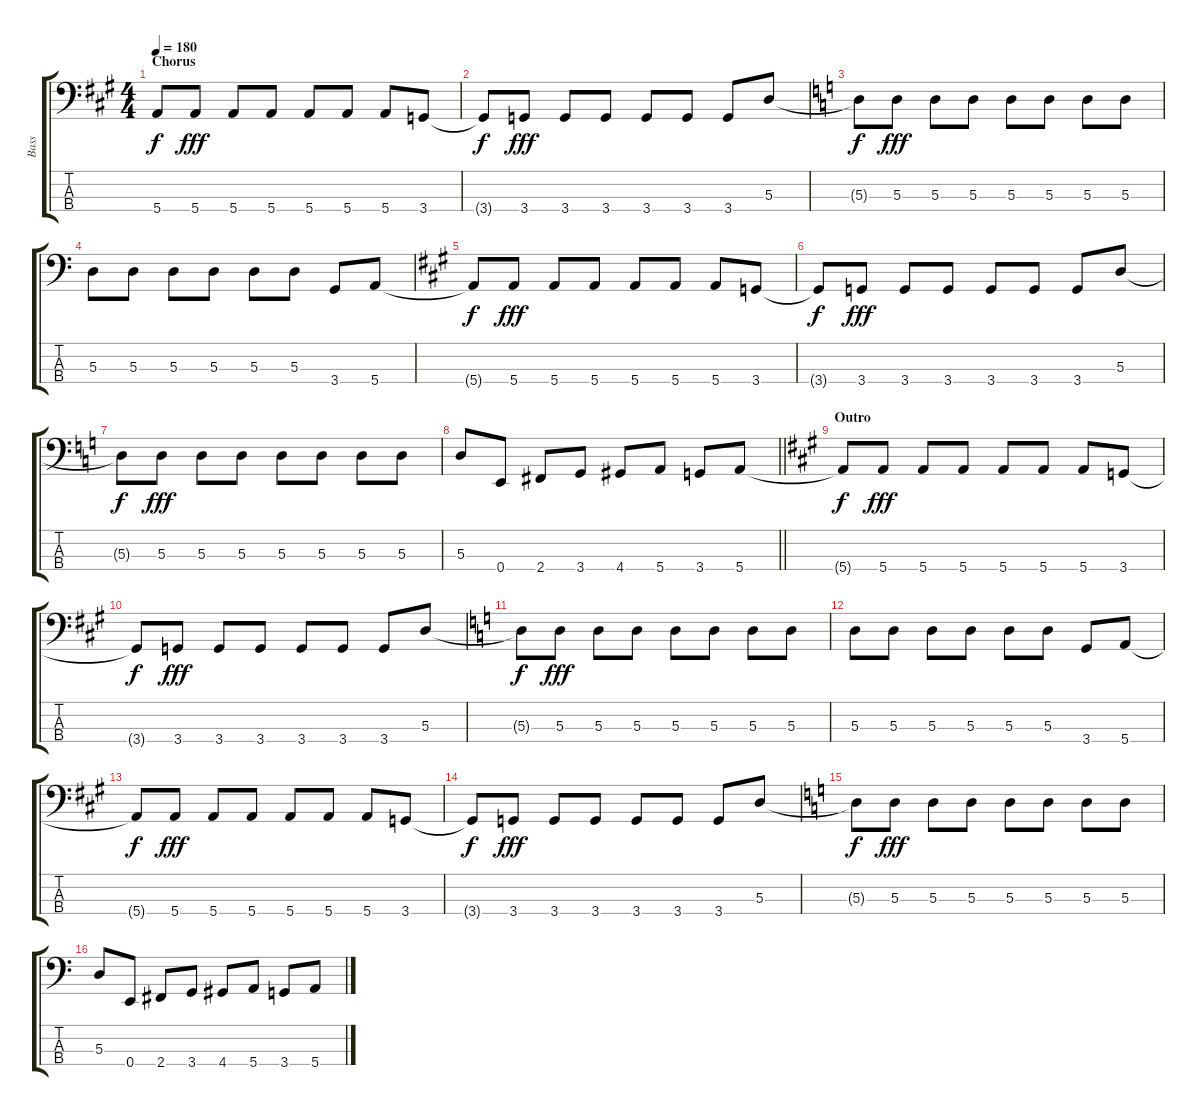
\track ("Bass" "Bass") {instrument electricbasspick}
\staff {score tabs}
\tuning (G2 D2 A1 E1) {hide}
\ts (4 4)
\section ("" "Chorus")
\tempo 180
\clef f4
\ks a
5.4{t}.8{dy f} 5.4.8{dy fff} 5.4.8 5.4.8 5.4.8 5.4.8 5.4.8 3.4.8 |
3.4{t}.8{dy f} 3.4.8{dy fff} 3.4.8 3.4.8 3.4.8 3.4.8 3.4.8 5.3.8 |
\ks c
5.3{t}.8{dy f} 5.3.8{dy fff} 5.3.8 5.3.8 5.3.8 5.3.8 5.3.8 5.3.8 |
5.3.8 5.3.8 5.3.8 5.3.8 5.3.8 5.3.8 3.4.8 5.4.8 |
\ks a
5.4{t}.8{dy f} 5.4.8{dy fff} 5.4.8 5.4.8 5.4.8 5.4.8 5.4.8 3.4.8 |
3.4{t}.8{dy f} 3.4.8{dy fff} 3.4.8 3.4.8 3.4.8 3.4.8 3.4.8 5.3.8 |
\ks c
5.3{t}.8{dy f} 5.3.8{dy fff} 5.3.8 5.3.8 5.3.8 5.3.8 5.3.8 5.3.8 |
\barLineRight lightlight
5.3.8 0.4.8 2.4.8 3.4.8 4.4.8 5.4.8 3.4.8 5.4.8 |
\section ("" "Outro")
\ks a
5.4{t}.8{dy f} 5.4.8{dy fff} 5.4.8 5.4.8 5.4.8 5.4.8 5.4.8 3.4.8 |
3.4{t}.8{dy f} 3.4.8{dy fff} 3.4.8 3.4.8 3.4.8 3.4.8 3.4.8 5.3.8 |
\ks c
5.3{t}.8{dy f} 5.3.8{dy fff} 5.3.8 5.3.8 5.3.8 5.3.8 5.3.8 5.3.8 |
5.3.8 5.3.8 5.3.8 5.3.8 5.3.8 5.3.8 3.4.8 5.4.8 |
\ks a
5.4{t}.8{dy f} 5.4.8{dy fff} 5.4.8 5.4.8 5.4.8 5.4.8 5.4.8 3.4.8 |
3.4{t}.8{dy f} 3.4.8{dy fff} 3.4.8 3.4.8 3.4.8 3.4.8 3.4.8 5.3.8 |
\ks c
5.3{t}.8{dy f} 5.3.8{dy fff} 5.3.8 5.3.8 5.3.8 5.3.8 5.3.8 5.3.8 |
5.3.8 0.4.8 2.4.8 3.4.8 4.4.8 5.4.8 3.4.8 5.4.8
